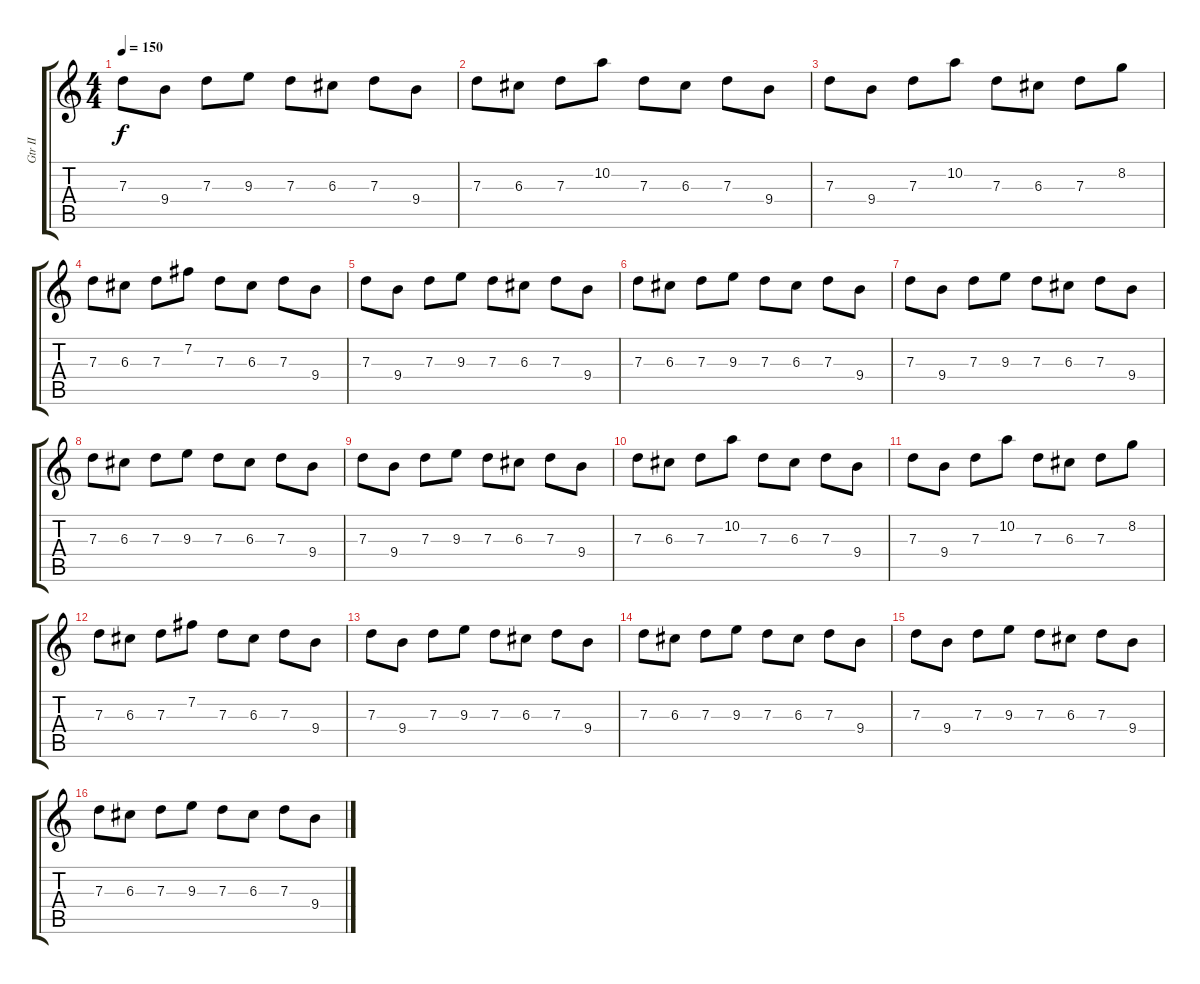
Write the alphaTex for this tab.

\track ("Gtr II" "Gtr II") {instrument distortionguitar}
\staff {score tabs}
\tuning (E4 B3 G3 D3 A2 E2) {hide}
\ts (4 4)
\tempo 150
\clef g2
\ks c
7.3.8{dy f} 9.4.8 7.3.8 9.3.8 7.3.8 6.3.8 7.3.8 9.4.8 |
7.3.8 6.3.8 7.3.8 10.2.8 7.3.8 6.3.8 7.3.8 9.4.8 |
7.3.8 9.4.8 7.3.8 10.2.8 7.3.8 6.3.8 7.3.8 8.2.8 |
7.3.8 6.3.8 7.3.8 7.2.8 7.3.8 6.3.8 7.3.8 9.4.8 |
7.3.8 9.4.8 7.3.8 9.3.8 7.3.8 6.3.8 7.3.8 9.4.8 |
7.3.8 6.3.8 7.3.8 9.3.8 7.3.8 6.3.8 7.3.8 9.4.8 |
7.3.8 9.4.8 7.3.8 9.3.8 7.3.8 6.3.8 7.3.8 9.4.8 |
7.3.8 6.3.8 7.3.8 9.3.8 7.3.8 6.3.8 7.3.8 9.4.8 |
7.3.8 9.4.8 7.3.8 9.3.8 7.3.8 6.3.8 7.3.8 9.4.8 |
7.3.8 6.3.8 7.3.8 10.2.8 7.3.8 6.3.8 7.3.8 9.4.8 |
7.3.8 9.4.8 7.3.8 10.2.8 7.3.8 6.3.8 7.3.8 8.2.8 |
7.3.8 6.3.8 7.3.8 7.2.8 7.3.8 6.3.8 7.3.8 9.4.8 |
7.3.8 9.4.8 7.3.8 9.3.8 7.3.8 6.3.8 7.3.8 9.4.8 |
7.3.8 6.3.8 7.3.8 9.3.8 7.3.8 6.3.8 7.3.8 9.4.8 |
7.3.8 9.4.8 7.3.8 9.3.8 7.3.8 6.3.8 7.3.8 9.4.8 |
7.3.8 6.3.8 7.3.8 9.3.8 7.3.8 6.3.8 7.3.8 9.4.8
